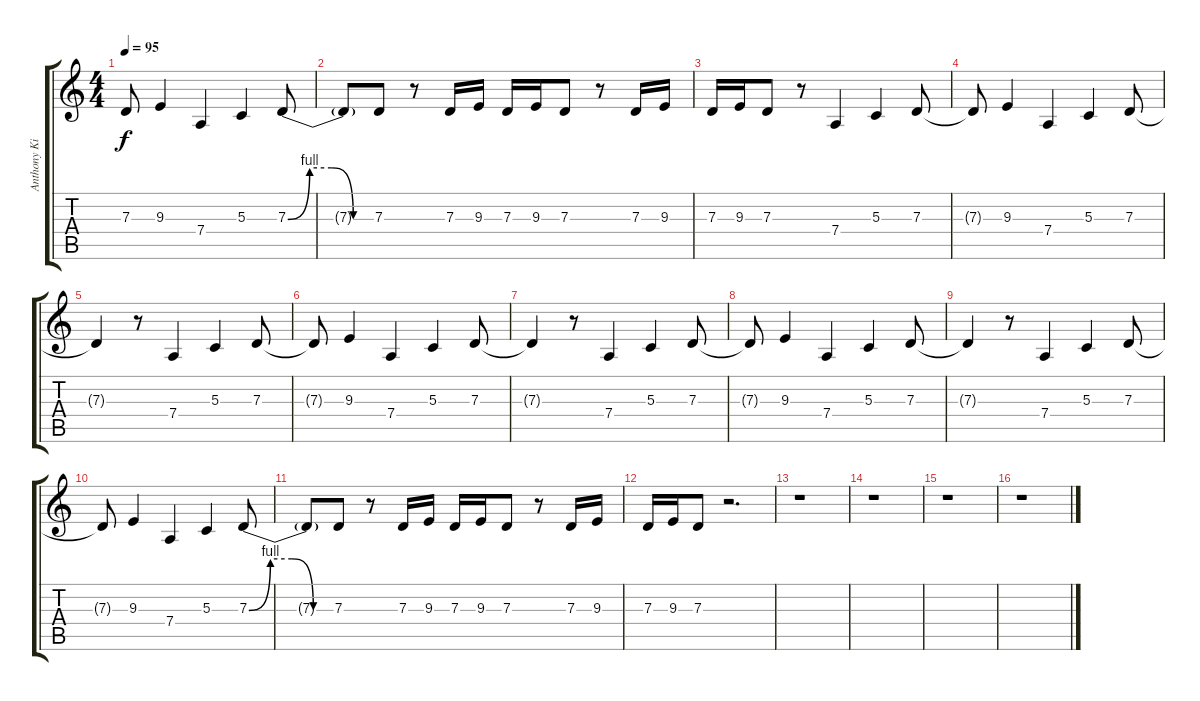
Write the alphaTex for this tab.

\track ("Anthony Kieds" "Anthony Ki") {instrument violin}
\staff {score tabs}
\tuning (E4 B3 G3 D3 A2 E2) {hide}
\ts (4 4)
\tempo 95
\clef g2
\ks c
7.3{t}.8{dy f} 9.3.4 7.4.4 5.3.4 7.3{be (custom 0 0 15 4 30 4 45 0 60 0)}.8 |
7.3{t}.8 7.3.8 r.8 7.3.16 9.3.16 7.3.16 9.3.16 7.3.8 r.8 7.3.16 9.3.16 |
7.3.16 9.3.16 7.3.8 r.8 7.4.4 5.3.4 7.3.8 |
7.3{t}.8 9.3.4 7.4.4 5.3.4 7.3.8 |
7.3{t}.4 r.8 7.4.4 5.3.4 7.3.8 |
7.3{t}.8 9.3.4 7.4.4 5.3.4 7.3.8 |
7.3{t}.4 r.8 7.4.4 5.3.4 7.3.8 |
7.3{t}.8 9.3.4 7.4.4 5.3.4 7.3.8 |
7.3{t}.4 r.8 7.4.4 5.3.4 7.3.8 |
7.3{t}.8 9.3.4 7.4.4 5.3.4 7.3{be (custom 0 0 15 4 30 4 45 0 60 0)}.8 |
7.3{t}.8 7.3.8 r.8 7.3.16 9.3.16 7.3.16 9.3.16 7.3.8 r.8 7.3.16 9.3.16 |
7.3.16 9.3.16 7.3.8 r.2{d} |
r.1 |
r.1 |
r.1 |
r.1
